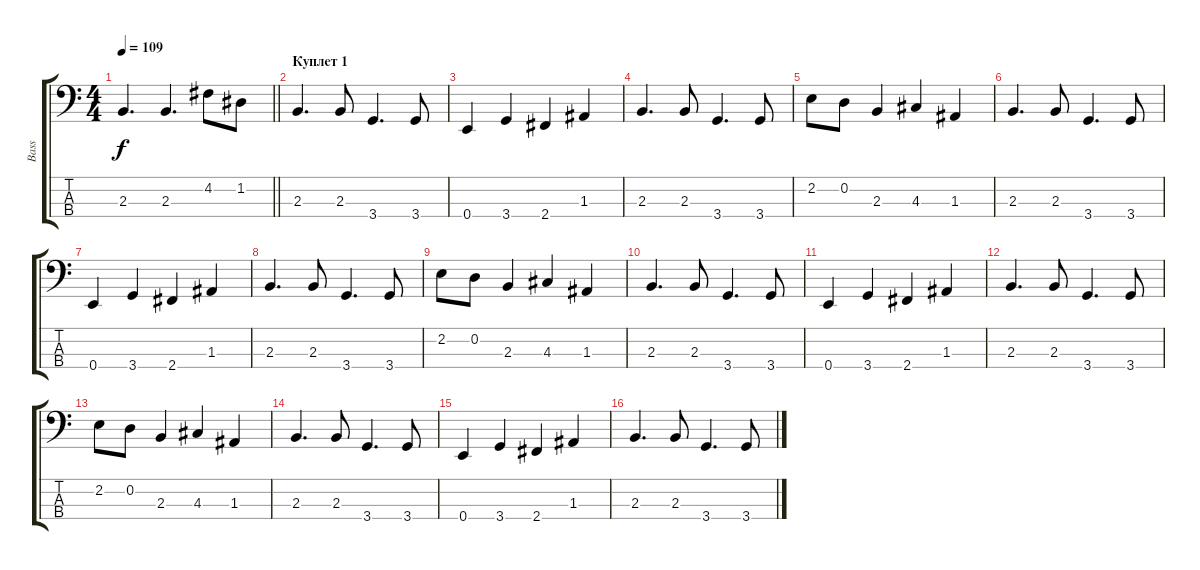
\track ("Bass" "Bass") {instrument electricbasspick}
\staff {score tabs}
\tuning (G2 D2 A1 E1) {hide}
\ts (4 4)
\tempo 109
\clef f4
\barLineRight lightlight
\ks c
2.3.4{d dy f} 2.3.4{d} 4.2.8 1.2.8 |
\section ("" "Куплет 1")
2.3.4{d} 2.3.8 3.4.4{d} 3.4.8 |
0.4.4 3.4.4 2.4.4 1.3.4 |
2.3.4{d} 2.3.8 3.4.4{d} 3.4.8 |
2.2.8 0.2.8 2.3.4 4.3.4 1.3.4 |
2.3.4{d} 2.3.8 3.4.4{d} 3.4.8 |
0.4.4 3.4.4 2.4.4 1.3.4 |
2.3.4{d} 2.3.8 3.4.4{d} 3.4.8 |
2.2.8 0.2.8 2.3.4 4.3.4 1.3.4 |
2.3.4{d} 2.3.8 3.4.4{d} 3.4.8 |
0.4.4 3.4.4 2.4.4 1.3.4 |
2.3.4{d} 2.3.8 3.4.4{d} 3.4.8 |
2.2.8 0.2.8 2.3.4 4.3.4 1.3.4 |
2.3.4{d} 2.3.8 3.4.4{d} 3.4.8 |
0.4.4 3.4.4 2.4.4 1.3.4 |
2.3.4{d} 2.3.8 3.4.4{d} 3.4.8
